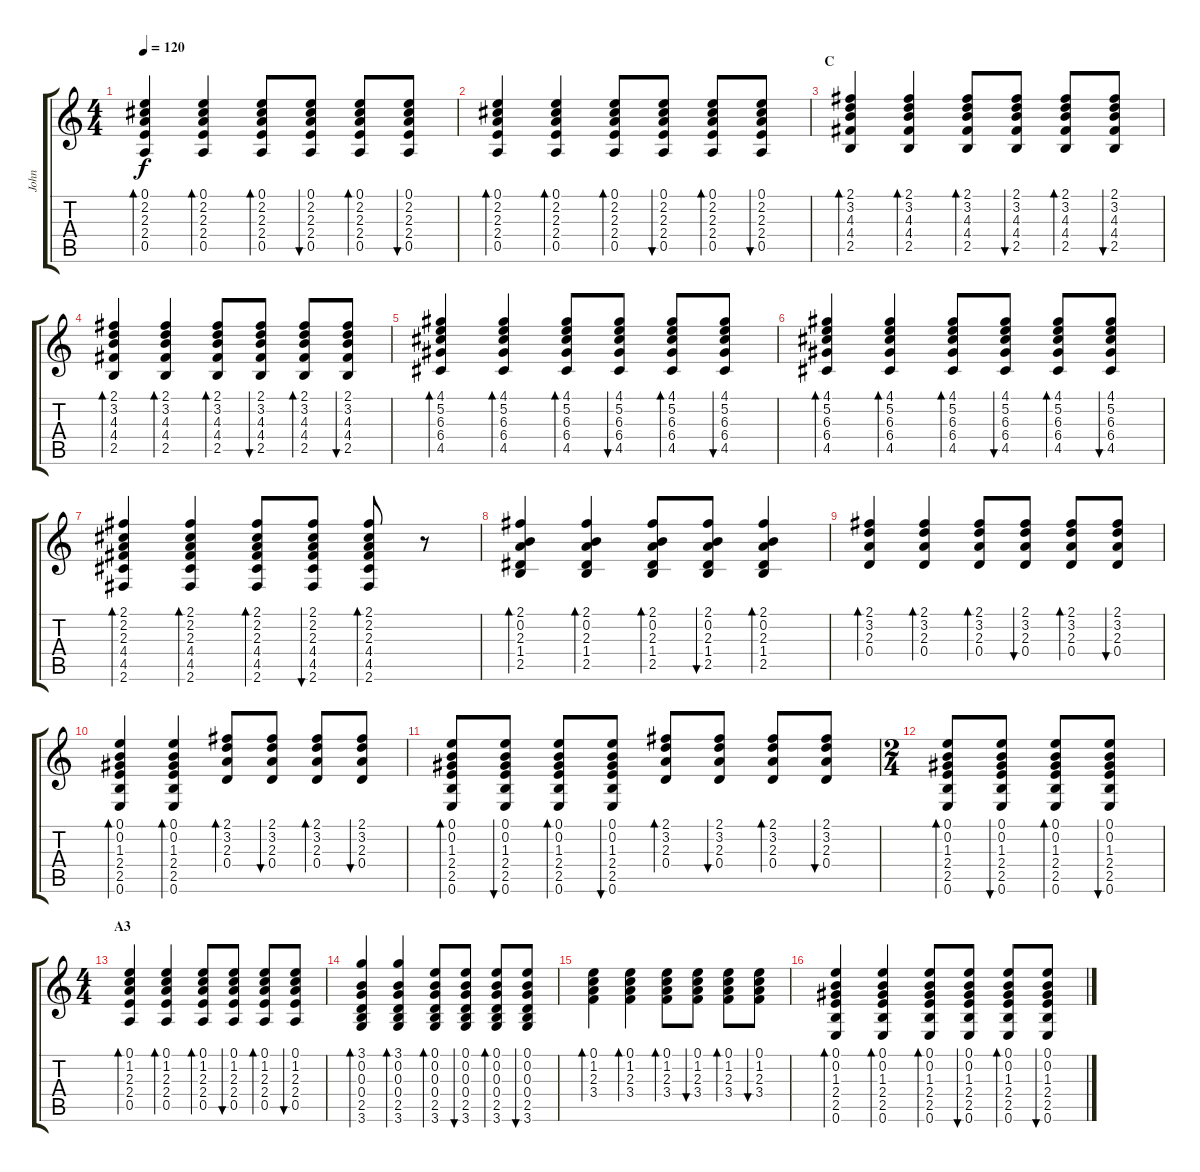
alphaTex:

\track ("John" "John") {instrument acousticguitarsteel}
\staff {score tabs}
\tuning (E4 B3 G3 D3 A2 E2) {hide}
\ts (4 4)
\tempo 120
\clef g2
\ks c
(0.1 2.2 2.3 2.4 0.5).4{bd 60 dy f} (0.1 2.2 2.3 2.4 0.5).4{bd 60} (0.1 2.2 2.3 2.4 0.5).8{bd 60} (0.1 2.2 2.3 2.4 0.5).8{bu 60} (0.1 2.2 2.3 2.4 0.5).8{bd 60} (0.1 2.2 2.3 2.4 0.5).8{bu 60} |
(0.1 2.2 2.3 2.4 0.5).4{bd 60} (0.1 2.2 2.3 2.4 0.5).4{bd 60} (0.1 2.2 2.3 2.4 0.5).8{bd 60} (0.1 2.2 2.3 2.4 0.5).8{bu 60} (0.1 2.2 2.3 2.4 0.5).8{bd 60} (0.1 2.2 2.3 2.4 0.5).8{bu 60} |
\section ("" "C")
(2.1 3.2 4.3 4.4 2.5).4{bd 60} (2.1 3.2 4.3 4.4 2.5).4{bd 60} (2.1 3.2 4.3 4.4 2.5).8{bd 60} (2.1 3.2 4.3 4.4 2.5).8{bu 60} (2.1 3.2 4.3 4.4 2.5).8{bd 60} (2.1 3.2 4.3 4.4 2.5).8{bu 60} |
(2.1 3.2 4.3 4.4 2.5).4{bd 60} (2.1 3.2 4.3 4.4 2.5).4{bd 60} (2.1 3.2 4.3 4.4 2.5).8{bd 60} (2.1 3.2 4.3 4.4 2.5).8{bu 60} (2.1 3.2 4.3 4.4 2.5).8{bd 60} (2.1 3.2 4.3 4.4 2.5).8{bu 60} |
(4.1 5.2 6.3 6.4 4.5).4{bd 60} (4.1 5.2 6.3 6.4 4.5).4{bd 60} (4.1 5.2 6.3 6.4 4.5).8{bd 60} (4.1 5.2 6.3 6.4 4.5).8{bu 60} (4.1 5.2 6.3 6.4 4.5).8{bd 60} (4.1 5.2 6.3 6.4 4.5).8{bu 60} |
(4.1 5.2 6.3 6.4 4.5).4{bd 60} (4.1 5.2 6.3 6.4 4.5).4{bd 60} (4.1 5.2 6.3 6.4 4.5).8{bd 60} (4.1 5.2 6.3 6.4 4.5).8{bu 60} (4.1 5.2 6.3 6.4 4.5).8{bd 60} (4.1 5.2 6.3 6.4 4.5).8{bu 60} |
(2.1 2.2 2.3 4.4 4.5 2.6).4{bd 60} (2.1 2.2 2.3 4.4 4.5 2.6).4{bd 60} (2.1 2.2 2.3 4.4 4.5 2.6).8{bd 60} (2.1 2.2 2.3 4.4 4.5 2.6).8{bu 60} (2.1 2.2 2.3 4.4 4.5 2.6).8{bd 60} r.8 |
(2.1 0.2 2.3 1.4 2.5).4{bd 60} (2.1 0.2 2.3 1.4 2.5).4{bd 60} (2.1 0.2 2.3 1.4 2.5).8{bd 60} (2.1 0.2 2.3 1.4 2.5).8{bu 60} (2.1 0.2 2.3 1.4 2.5).4{bd 60} |
(2.1 3.2 2.3 0.4).4{bd 60} (2.1 3.2 2.3 0.4).4{bd 60} (2.1 3.2 2.3 0.4).8{bd 60} (2.1 3.2 2.3 0.4).8{bu 60} (2.1 3.2 2.3 0.4).8{bd 60} (2.1 3.2 2.3 0.4).8{bu 60} |
(0.1 0.2 1.3 2.4 2.5 0.6).4{bd 60} (0.1 0.2 1.3 2.4 2.5 0.6).4{bd 60} (2.1 3.2 2.3 0.4).8{bd 60} (2.1 3.2 2.3 0.4).8{bu 60} (2.1 3.2 2.3 0.4).8{bd 60} (2.1 3.2 2.3 0.4).8{bu 60} |
(0.1 0.2 1.3 2.4 2.5 0.6).8{bd 60} (0.1 0.2 1.3 2.4 2.5 0.6).8{bu 60} (0.1 0.2 1.3 2.4 2.5 0.6).8{bd 60} (0.1 0.2 1.3 2.4 2.5 0.6).8{bu 60} (2.1 3.2 2.3 0.4).8{bd 60} (2.1 3.2 2.3 0.4).8{bu 60} (2.1 3.2 2.3 0.4).8{bd 60} (2.1 3.2 2.3 0.4).8{bu 60} |
\ts (2 4)
(0.1 0.2 1.3 2.4 2.5 0.6).8{bd 60} (0.1 0.2 1.3 2.4 2.5 0.6).8{bu 60} (0.1 0.2 1.3 2.4 2.5 0.6).8{bd 60} (0.1 0.2 1.3 2.4 2.5 0.6).8{bu 60} |
\ts (4 4)
\section ("" "A3")
(0.1 1.2 2.3 2.4 0.5).4{bd 60} (0.1 1.2 2.3 2.4 0.5).4{bd 60} (0.1 1.2 2.3 2.4 0.5).8{bd 60} (0.1 1.2 2.3 2.4 0.5).8{bu 60} (0.1 1.2 2.3 2.4 0.5).8{bd 60} (0.1 1.2 2.3 2.4 0.5).8{bu 60} |
(3.1 0.2 0.3 0.4 2.5 3.6).4{bd 60} (3.1 0.2 0.3 0.4 2.5 3.6).4{bd 60} (0.1 0.2 0.3 0.4 2.5 3.6).8{bd 60} (0.1 0.2 0.3 0.4 2.5 3.6).8{bu 60} (0.1 0.2 0.3 0.4 2.5 3.6).8{bd 60} (0.1 0.2 0.3 0.4 2.5 3.6).8{bu 60} |
(0.1 1.2 2.3 3.4).4{bd 60} (0.1 1.2 2.3 3.4).4{bd 60} (0.1 1.2 2.3 3.4).8{bd 60} (0.1 1.2 2.3 3.4).8{bu 60} (0.1 1.2 2.3 3.4).8{bd 60} (0.1 1.2 2.3 3.4).8{bu 60} |
(0.1 0.2 1.3 2.4 2.5 0.6).4{bd 60} (0.1 0.2 1.3 2.4 2.5 0.6).4{bd 60} (0.1 0.2 1.3 2.4 2.5 0.6).8{bd 60} (0.1 0.2 1.3 2.4 2.5 0.6).8{bu 60} (0.1 0.2 1.3 2.4 2.5 0.6).8{bd 60} (0.1 0.2 1.3 2.4 2.5 0.6).8{bu 60}
